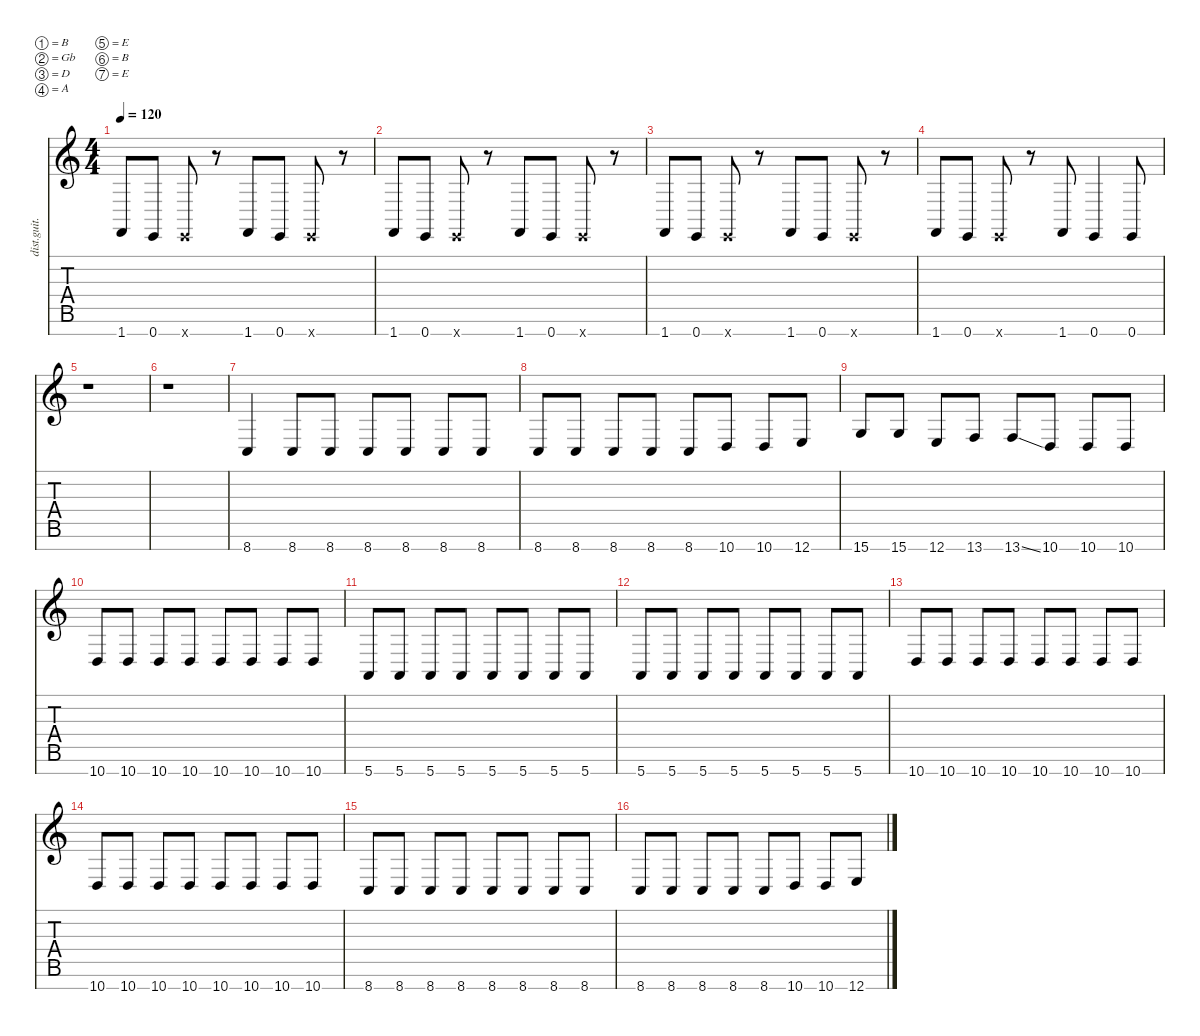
\defaultSystemsLayout 4
\hideDynamics
\bracketExtendMode nobrackets
\otherSystemsTrackNameOrientation horizontal
\track ("Distortion Guitar" "dist.guit.") {instrument distortionguitar}
\staff {score tabs}
\tuning (B3 Gb3 D3 A2 E2 B1 E1)
\ts (4 4)
\tempo 120
\clef g2
\ks c
1.7.8{dy mf beam Up} 0.7.8{beam Up} 0.7{x}.8{beam Up} r.8{beam Up} 1.7.8{beam Up} 0.7.8{beam Up} 0.7{x}.8{beam Up} r.8{beam Up} |
1.7.8{beam Up} 0.7.8{beam Up} 0.7{x}.8{beam Up} r.8{beam Up} 1.7.8{beam Up} 0.7.8{beam Up} 0.7{x}.8{beam Up} r.8{beam Up} |
1.7.8{beam Up} 0.7.8{beam Up} 0.7{x}.8{beam Up} r.8{beam Up} 1.7.8{beam Up} 0.7.8{beam Up} 0.7{x}.8{beam Up} r.8{beam Up} |
1.7.8{beam Up} 0.7.8{beam Up} 0.7{x}.8{beam Up} r.8{beam Up} 1.7.8{beam Up} 0.7.4{beam Up} 0.7.8{beam Up} |
r.1{beam Down} |
r.1{beam Down} |
8.7.4{beam Up} 8.7.8{beam Up} 8.7.8{beam Up} 8.7.8{beam Up} 8.7.8{beam Up} 8.7.8{beam Up} 8.7.8{beam Up} |
8.7.8{beam Up} 8.7.8{beam Up} 8.7.8{beam Up} 8.7.8{beam Up} 8.7.8{beam Up} 10.7.8{beam Up} 10.7.8{beam Up} 12.7.8{beam Up} |
15.7.8{beam Up} 15.7.8{beam Up} 12.7.8{beam Up} 13.7.8{beam Up} 13.7{ss}.8{beam Up} 10.7.8{beam Up} 10.7.8{beam Up} 10.7.8{beam Up} |
10.7.8{beam Up} 10.7.8{beam Up} 10.7.8{beam Up} 10.7.8{beam Up} 10.7.8{beam Up} 10.7.8{beam Up} 10.7.8{beam Up} 10.7.8{beam Up} |
5.7.8{beam Up} 5.7.8{beam Up} 5.7.8{beam Up} 5.7.8{beam Up} 5.7.8{beam Up} 5.7.8{beam Up} 5.7.8{beam Up} 5.7.8{beam Up} |
5.7.8{beam Up} 5.7.8{beam Up} 5.7.8{beam Up} 5.7.8{beam Up} 5.7.8{beam Up} 5.7.8{beam Up} 5.7.8{beam Up} 5.7.8{beam Up} |
10.7.8{beam Up} 10.7.8{beam Up} 10.7.8{beam Up} 10.7.8{beam Up} 10.7.8{beam Up} 10.7.8{beam Up} 10.7.8{beam Up} 10.7.8{beam Up} |
10.7.8{beam Up} 10.7.8{beam Up} 10.7.8{beam Up} 10.7.8{beam Up} 10.7.8{beam Up} 10.7.8{beam Up} 10.7.8{beam Up} 10.7.8{beam Up} |
8.7.8{beam Up} 8.7.8{beam Up} 8.7.8{beam Up} 8.7.8{beam Up} 8.7.8{beam Up} 8.7.8{beam Up} 8.7.8{beam Up} 8.7.8{beam Up} |
8.7.8{beam Up} 8.7.8{beam Up} 8.7.8{beam Up} 8.7.8{beam Up} 8.7.8{beam Up} 10.7.8{beam Up} 10.7.8{beam Up} 12.7.8{beam Up}
